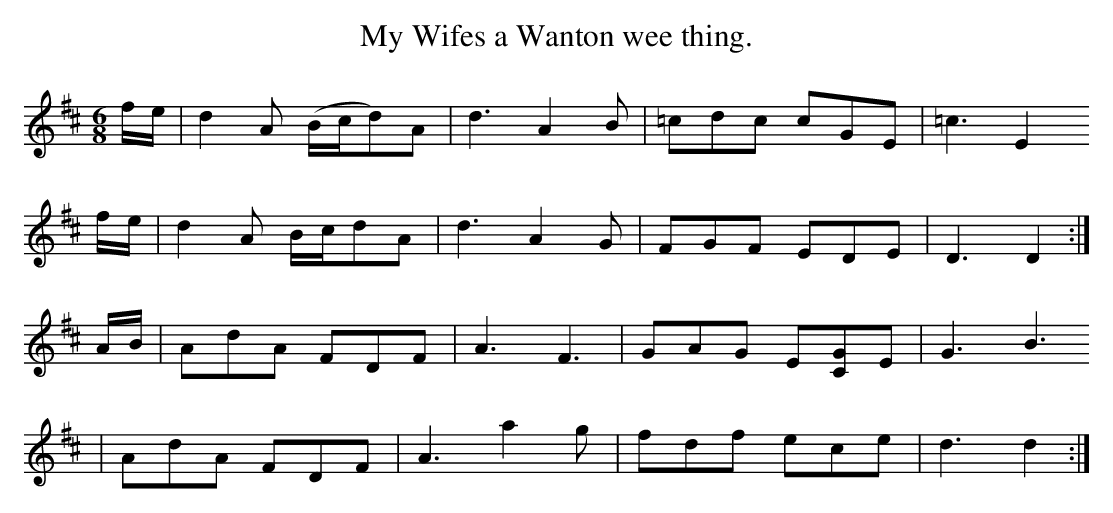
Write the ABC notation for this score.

X:1
T:My Wifes a Wanton wee thing.
M:6/8
L:1/8
K:D
f/e/|d2A (B/c/d)A|d3 A2B|=cdc cGE   |=c3 E2
f/e/|d2A  B/c/dA |d3 A2G| FGF EDE   | D3 D2:|
A/B/|AdA  FDF    |A3 F3 | GAG E[GC]E| G3 B3
|AdA  FDF    |A3 a2g| fdf ece   | d3 d2:|
